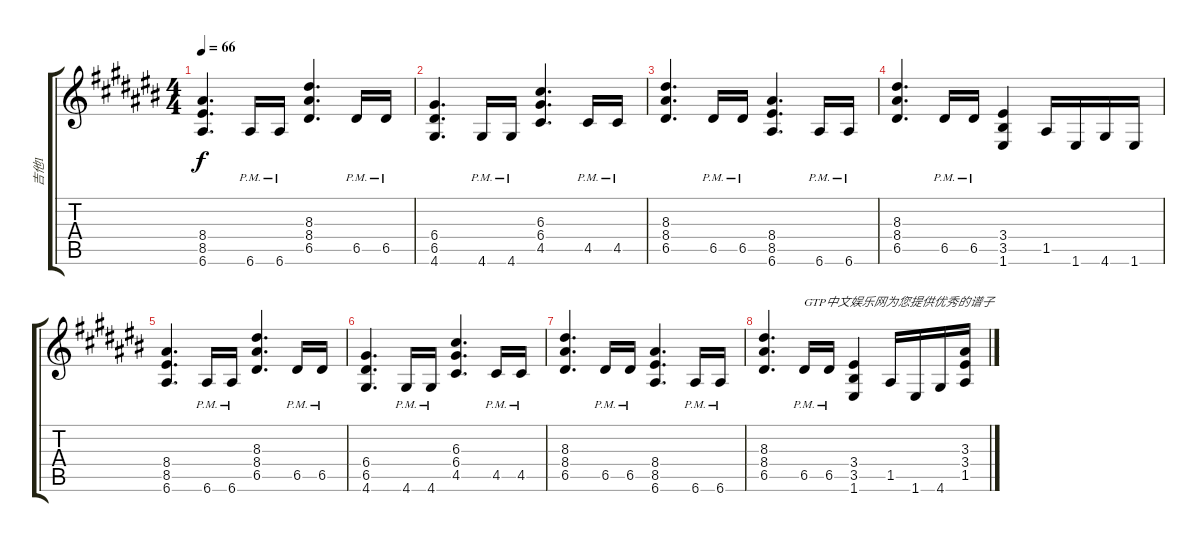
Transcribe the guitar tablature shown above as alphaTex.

\track ("吉他1" "吉他1") {instrument overdrivenguitar}
\staff {score tabs}
\tuning (E4 B3 G3 D3 A2 E2) {hide}
\ts (4 4)
\tempo 66
\clef g2
\ks c#
(8.4 8.5 6.6).4{d dy f volume 4 instrument distortionguitar} 6.6{pm}.16 6.6{pm}.16 (8.3 8.4 6.5).4{d} 6.5{pm}.16 6.5{pm}.16 |
(6.4 6.5 4.6).4{d} 4.6{pm}.16 4.6{pm}.16 (6.3 6.4 4.5).4{d} 4.5{pm}.16 4.5{pm}.16 |
(8.3 8.4 6.5).4{d} 6.5{pm}.16 6.5{pm}.16 (8.4 8.5 6.6).4{d} 6.6{pm}.16 6.6{pm}.16 |
(8.3 8.4 6.5).4{d} 6.5{pm}.16 6.5{pm}.16 (3.4 3.5 1.6).4 1.5.16 1.6.16 4.6.16 1.6.16 |
(8.4 8.5 6.6).4{d} 6.6{pm}.16 6.6{pm}.16 (8.3 8.4 6.5).4{d} 6.5{pm}.16 6.5{pm}.16 |
(6.4 6.5 4.6).4{d} 4.6{pm}.16 4.6{pm}.16 (6.3 6.4 4.5).4{d} 4.5{pm}.16 4.5{pm}.16 |
(8.3 8.4 6.5).4{d} 6.5{pm}.16 6.5{pm}.16 (8.4 8.5 6.6).4{d} 6.6{pm}.16 6.6{pm}.16 |
(8.3 8.4 6.5).4{d} 6.5{pm}.16{txt "GTP中文娱乐网为您提供优秀的谱子"} 6.5{pm}.16 (3.4 3.5 1.6).4 1.5.16 1.6.16 4.6.16 (3.3 3.4 1.5).16
